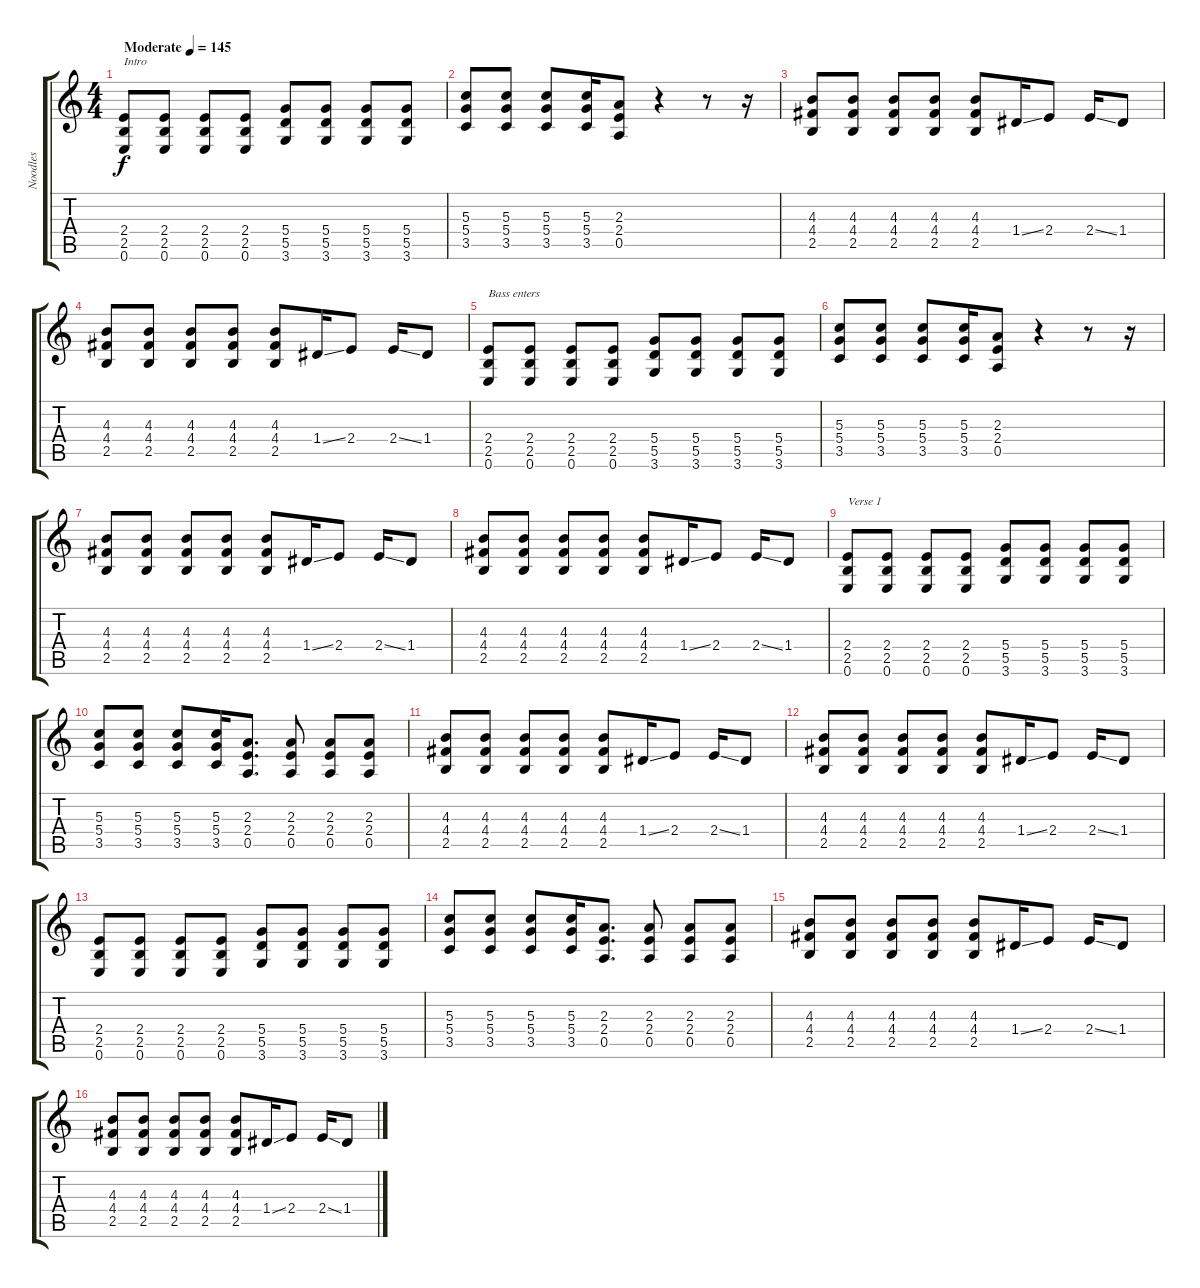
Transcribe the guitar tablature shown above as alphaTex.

\track ("Noodles" "Noodles") {instrument overdrivenguitar}
\staff {score tabs}
\tuning (E4 B3 G3 D3 A2 E2) {hide}
\ts (4 4)
\tempo (145 "Moderate")
\clef g2
\ks c
(2.4 2.5 0.6).8{txt "Intro" dy f instrument overdrivenguitar} (2.4 2.5 0.6).8 (2.4 2.5 0.6).8 (2.4 2.5 0.6).8 (5.4 5.5 3.6).8 (5.4 5.5 3.6).8 (5.4 5.5 3.6).8 (5.4 5.5 3.6).8 |
(5.3 5.4 3.5).8 (5.3 5.4 3.5).8 (5.3 5.4 3.5).8 (5.3 5.4 3.5).16 (2.3 2.4 0.5).8 r.4 r.8 r.16 |
(4.3 4.4 2.5).8 (4.3 4.4 2.5).8 (4.3 4.4 2.5).8 (4.3 4.4 2.5).8 (4.3 4.4 2.5).8 1.4{ss}.16 2.4.8 2.4{ss}.16 1.4.8 |
(4.3 4.4 2.5).8 (4.3 4.4 2.5).8 (4.3 4.4 2.5).8 (4.3 4.4 2.5).8 (4.3 4.4 2.5).8 1.4{ss}.16 2.4.8 2.4{ss}.16 1.4.8 |
(2.4 2.5 0.6).8{txt "Bass enters"} (2.4 2.5 0.6).8 (2.4 2.5 0.6).8 (2.4 2.5 0.6).8 (5.4 5.5 3.6).8 (5.4 5.5 3.6).8 (5.4 5.5 3.6).8 (5.4 5.5 3.6).8 |
(5.3 5.4 3.5).8 (5.3 5.4 3.5).8 (5.3 5.4 3.5).8 (5.3 5.4 3.5).16 (2.3 2.4 0.5).8 r.4 r.8 r.16 |
(4.3 4.4 2.5).8 (4.3 4.4 2.5).8 (4.3 4.4 2.5).8 (4.3 4.4 2.5).8 (4.3 4.4 2.5).8 1.4{ss}.16 2.4.8 2.4{ss}.16 1.4.8 |
(4.3 4.4 2.5).8 (4.3 4.4 2.5).8 (4.3 4.4 2.5).8 (4.3 4.4 2.5).8 (4.3 4.4 2.5).8 1.4{ss}.16 2.4.8 2.4{ss}.16 1.4.8 |
(2.4 2.5 0.6).8{txt "Verse 1"} (2.4 2.5 0.6).8 (2.4 2.5 0.6).8 (2.4 2.5 0.6).8 (5.4 5.5 3.6).8 (5.4 5.5 3.6).8 (5.4 5.5 3.6).8 (5.4 5.5 3.6).8 |
(5.3 5.4 3.5).8 (5.3 5.4 3.5).8 (5.3 5.4 3.5).8 (5.3 5.4 3.5).16 (2.3 2.4 0.5).8{d} (2.3 2.4 0.5).8 (2.3 2.4 0.5).8 (2.3 2.4 0.5).8 |
(4.3 4.4 2.5).8 (4.3 4.4 2.5).8 (4.3 4.4 2.5).8 (4.3 4.4 2.5).8 (4.3 4.4 2.5).8 1.4{ss}.16 2.4.8 2.4{ss}.16 1.4.8 |
(4.3 4.4 2.5).8 (4.3 4.4 2.5).8 (4.3 4.4 2.5).8 (4.3 4.4 2.5).8 (4.3 4.4 2.5).8 1.4{ss}.16 2.4.8 2.4{ss}.16 1.4.8 |
(2.4 2.5 0.6).8 (2.4 2.5 0.6).8 (2.4 2.5 0.6).8 (2.4 2.5 0.6).8 (5.4 5.5 3.6).8 (5.4 5.5 3.6).8 (5.4 5.5 3.6).8 (5.4 5.5 3.6).8 |
(5.3 5.4 3.5).8 (5.3 5.4 3.5).8 (5.3 5.4 3.5).8 (5.3 5.4 3.5).16 (2.3 2.4 0.5).8{d} (2.3 2.4 0.5).8 (2.3 2.4 0.5).8 (2.3 2.4 0.5).8 |
(4.3 4.4 2.5).8 (4.3 4.4 2.5).8 (4.3 4.4 2.5).8 (4.3 4.4 2.5).8 (4.3 4.4 2.5).8 1.4{ss}.16 2.4.8 2.4{ss}.16 1.4.8 |
(4.3 4.4 2.5).8 (4.3 4.4 2.5).8 (4.3 4.4 2.5).8 (4.3 4.4 2.5).8 (4.3 4.4 2.5).8 1.4{ss}.16 2.4.8 2.4{ss}.16 1.4.8
